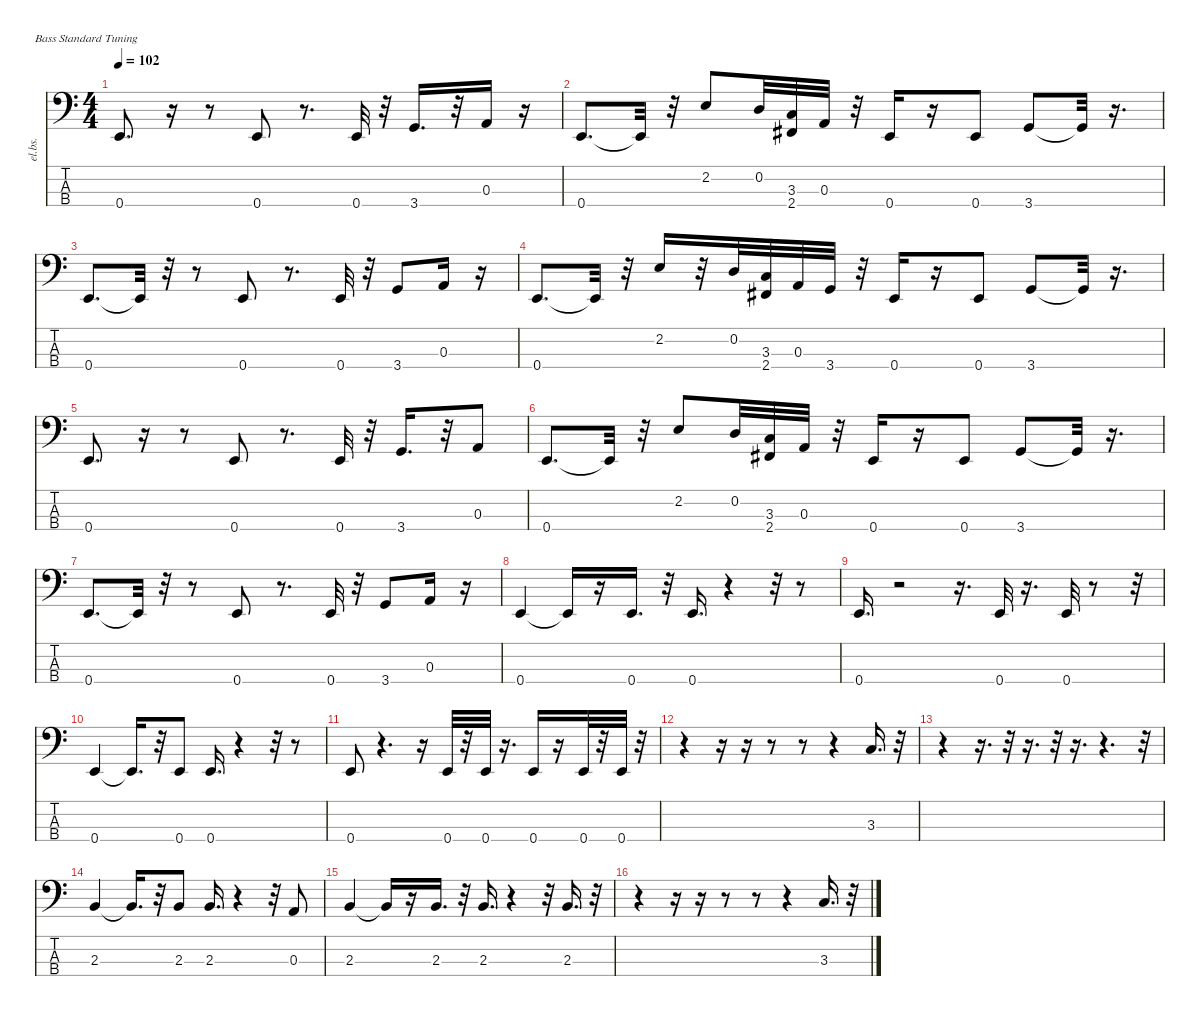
\defaultSystemsLayout 4
\hideDynamics
\bracketExtendMode nobrackets
\otherSystemsTrackNameOrientation horizontal
\track ("Guy Pratt" "el.bs.") {instrument electricbassfinger}
\staff {score tabs}
\tuning (G2 D2 A1 E1)
\ts (4 4)
\tempo 102
\clef f4
\ks c
0.4.8{d dy ff beam Up} r.16{beam Up} r.8{beam Up} 0.4.8{beam Up} r.8{d beam Up} 0.4.32{dy f beam Up} r.32{beam Up} 3.4.16{d beam Up} r.32{beam Up} 0.3.16{beam Up} r.16{beam Up} |
0.4.8{d beam Up} 0.4{t}.32{beam Up} r.32{beam Up} 2.2.8{dy ff beam Up} 0.2.32{dy f beam Up} (3.3 2.4{acc #}).32{beam Up} 0.3.32{dy mf beam Up} r.32{beam Up} 0.4.16{dy f beam Up} r.16{beam Up} 0.4.8{beam Up} 3.4.8{beam Up} 3.4{t}.32{beam Up} r.16{d beam Up} |
0.4.8{d beam Up} 0.4{t}.32{beam Up} r.32{beam Up} r.8{beam Up} 0.4.8{beam Up} r.8{d beam Up} 0.4.32{beam Up} r.32{beam Up} 3.4.8{beam Up} 0.3.16{beam Up} r.16{beam Up} |
0.4.8{d dy ff beam Up} 0.4{t}.32{dy f beam Up} r.32{beam Up} 2.2.16{beam Up} r.32{beam Up} 0.2.32{dy mp beam Up} (3.3 2.4{acc #}).32{beam Up} 0.3.32{beam Up} 3.4.32{beam Up} r.32{beam Up} 0.4.16{dy f beam Up} r.16{beam Up} 0.4.8{beam Up} 3.4.8{beam Up} 3.4{t}.32{beam Up} r.16{d beam Up} |
0.4.8{d dy ff beam Up} r.16{beam Up} r.8{beam Up} 0.4.8{beam Up} r.8{d beam Up} 0.4.32{dy f beam Up} r.32{beam Up} 3.4.16{d beam Up} r.32{beam Up} 0.3.8{beam Up} |
0.4.8{d beam Up} 0.4{t}.32{beam Up} r.32{beam Up} 2.2.8{dy ff beam Up} 0.2.32{dy f beam Up} (3.3 2.4{acc #}).32{beam Up} 0.3.32{dy mf beam Up} r.32{beam Up} 0.4.16{dy f beam Up} r.16{beam Up} 0.4.8{beam Up} 3.4.8{beam Up} 3.4{t}.32{beam Up} r.16{d beam Up} |
0.4.8{d beam Up} 0.4{t}.32{beam Up} r.32{beam Up} r.8{beam Up} 0.4.8{beam Up} r.8{d beam Up} 0.4.32{beam Up} r.32{beam Up} 3.4.8{beam Up} 0.3.16{beam Up} r.16{beam Up} |
0.4.4{dy ff beam Up} 0.4{t}.16{dy f beam Up} r.16{beam Up} 0.4.16{d beam Up} r.32{beam Up} 0.4.16{d dy ff beam Up} r.4{beam Up} r.32{beam Up} r.8{beam Up} |
0.4.16{d beam Up} r.2{beam Up} r.16{d beam Up} 0.4.32{dy f beam Up} r.16{d beam Up} 0.4.32{dy ff beam Up} r.8{beam Up} r.32{beam Up} |
0.4.4{beam Up} 0.4{t}.16{d dy f beam Up} r.32{beam Up} 0.4.8{beam Up} 0.4.16{d beam Up} r.4{beam Up} r.32{beam Up} r.8{beam Up} |
0.4.8{dy ff beam Up} r.4{d beam Up} r.16{beam Up} 0.4.32{dy mf beam Up} r.32{beam Up} 0.4.32{dy mp beam Up} r.16{d beam Up} 0.4.16{dy f beam Up} r.16{beam Up} 0.4.32{dy mp beam Up} r.32{beam Up} 0.4.32{dy mf beam Up} r.32{beam Up} |
r.4{beam Down} r.16{beam Down} r.16{beam Down} r.8{beam Down} r.8{beam Down} r.4{beam Down} 3.3.16{d dy f beam Up} r.32{beam Up} |
r.4{beam Down} r.16{d beam Down} r.32{beam Down} r.16{d beam Down} r.32{beam Down} r.16{d beam Down} r.4{d beam Down} r.32{beam Down} |
2.3.4{beam Up} 2.3{t}.16{d beam Up} r.32{beam Up} 2.3.8{beam Up} 2.3.16{d beam Up} r.4{beam Up} r.32{beam Up} 0.3.8{beam Up} |
2.3.4{beam Up} 2.3{t}.16{beam Up} r.16{beam Up} 2.3.16{d beam Up} r.32{beam Up} 2.3.16{d beam Up} r.4{beam Up} r.32{beam Up} 2.3.16{d beam Up} r.32{beam Up} |
r.4{beam Down} r.16{beam Down} r.16{beam Down} r.8{beam Down} r.8{beam Down} r.4{beam Down} 3.3.16{d beam Up} r.32{beam Up}
